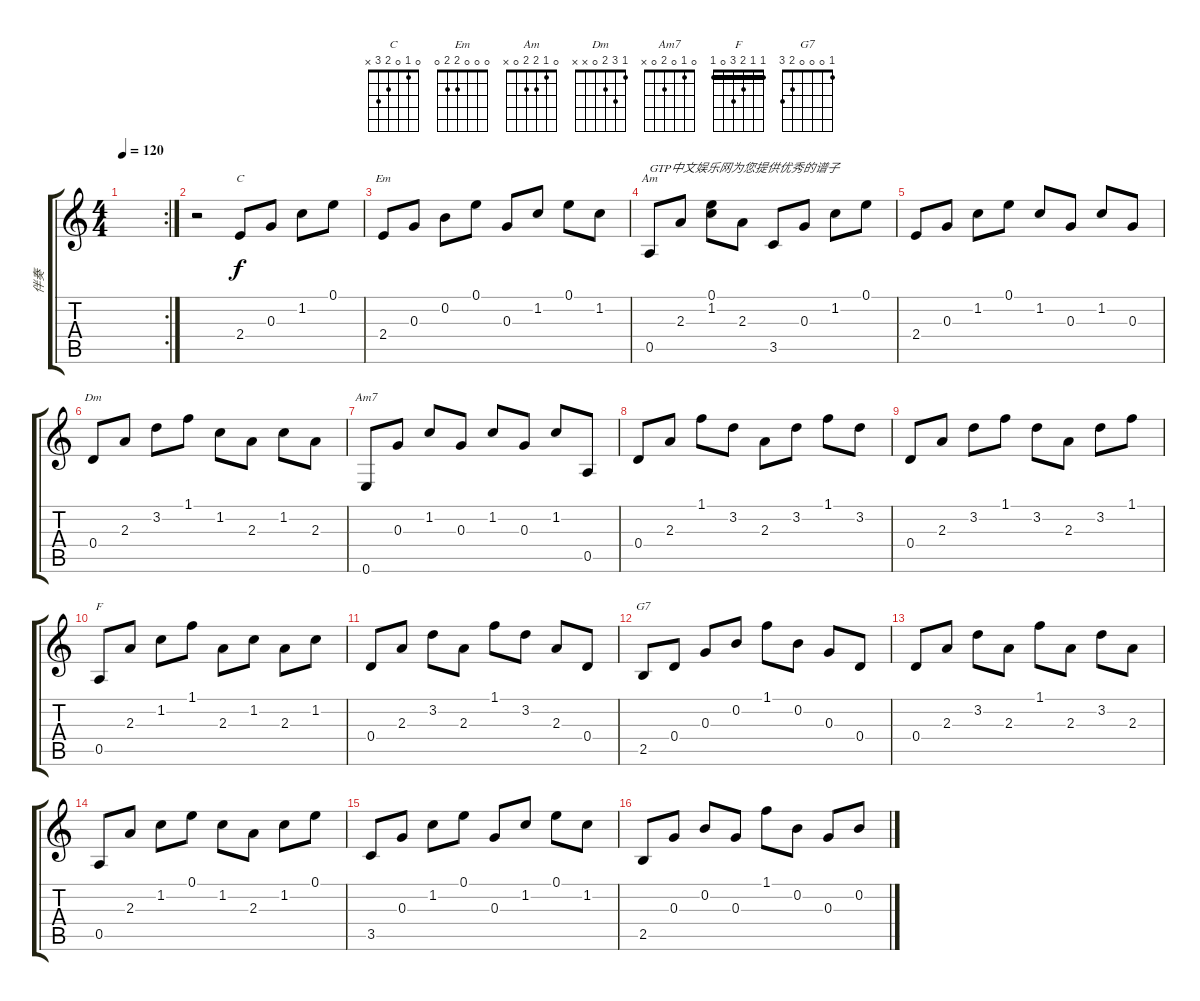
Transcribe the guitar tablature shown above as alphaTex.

\track ("伴奏" "伴奏") {instrument acousticguitarnylon}
\staff {score tabs}
\tuning (E4 B3 G3 D3 A2 E2) {hide}
\chord ("C" 0 1 0 2 3 x)
\chord ("Em" 0 0 0 2 2 0)
\chord ("Am" 0 1 2 2 0 x)
\chord ("Dm" 1 3 2 0 x x)
\chord ("Am7" 0 1 0 2 0 x)
\chord ("F" 1 1 2 3 0 1) {barre 1}
\chord ("G7" 1 0 0 0 2 3)
\rc 2
\ts (4 4)
\tempo 120
\clef g2
\ks c
|
r.2 2.4.8{ch "C"} 0.3.8 1.2.8 0.1.8 |
2.4.8{ch "Em"} 0.3.8 0.2.8 0.1.8 0.3.8 1.2.8 0.1.8 1.2.8 |
0.5.8{ch "Am" txt "GTP中文娱乐网为您提供优秀的谱子"} 2.3.8 (0.1 1.2).8 2.3.8 3.5.8 0.3.8 1.2.8 0.1.8 |
2.4.8 0.3.8 1.2.8 0.1.8 1.2.8 0.3.8 1.2.8 0.3.8 |
0.4.8{ch "Dm"} 2.3.8 3.2.8 1.1.8 1.2.8 2.3.8 1.2.8 2.3.8 |
0.6.8{ch "Am7"} 0.3.8 1.2.8 0.3.8 1.2.8 0.3.8 1.2.8 0.5.8 |
0.4.8 2.3.8 1.1.8 3.2.8 2.3.8 3.2.8 1.1.8 3.2.8 |
0.4.8 2.3.8 3.2.8 1.1.8 3.2.8 2.3.8 3.2.8 1.1.8 |
0.5.8{ch "F"} 2.3.8 1.2.8 1.1.8 2.3.8 1.2.8 2.3.8 1.2.8 |
0.4.8 2.3.8 3.2.8 2.3.8 1.1.8 3.2.8 2.3.8 0.4.8 |
2.5.8{ch "G7"} 0.4.8 0.3.8 0.2.8 1.1.8 0.2.8 0.3.8 0.4.8 |
0.4.8 2.3.8 3.2.8 2.3.8 1.1.8 2.3.8 3.2.8 2.3.8 |
0.5.8 2.3.8 1.2.8 0.1.8 1.2.8 2.3.8 1.2.8 0.1.8 |
3.5.8 0.3.8 1.2.8 0.1.8 0.3.8 1.2.8 0.1.8 1.2.8 |
2.5.8 0.3.8 0.2.8 0.3.8 1.1.8 0.2.8 0.3.8 0.2.8
